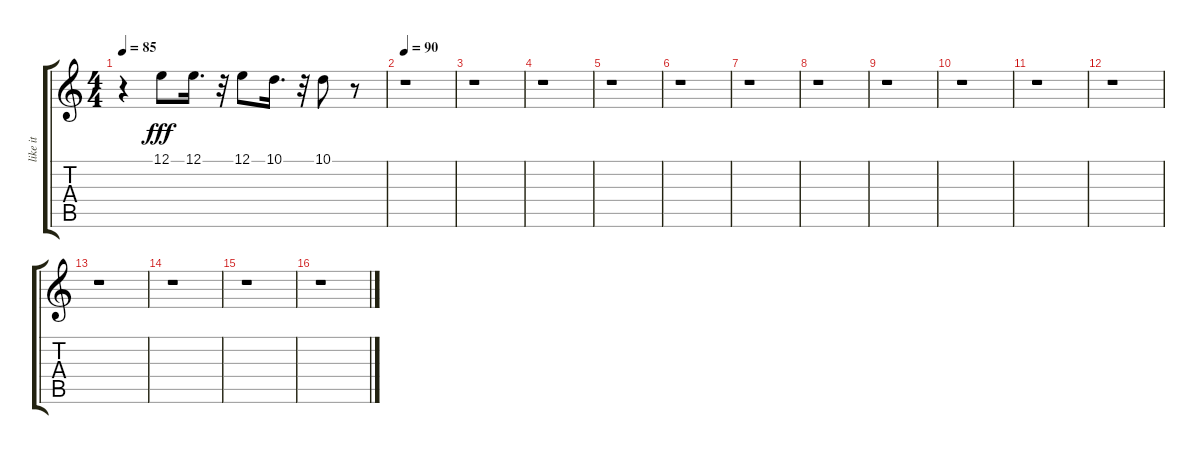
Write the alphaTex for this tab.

\track ("like it" "like it") {instrument synthvoice}
\staff {score tabs}
\tuning (E4 B3 G3 D3 A2 E2) {hide}
\ts (4 4)
\tempo 85
\clef g2
\ks c
r.4{dy f} 12.1.8{dy fff} 12.1.16{d} r.32 12.1.8 10.1.16{d} r.32 10.1.8 r.8 |
\tempo 90
r.1 |
r.1 |
r.1 |
r.1 |
r.1 |
r.1 |
r.1 |
r.1 |
r.1 |
r.1 |
r.1 |
r.1 |
r.1 |
r.1 |
r.1
